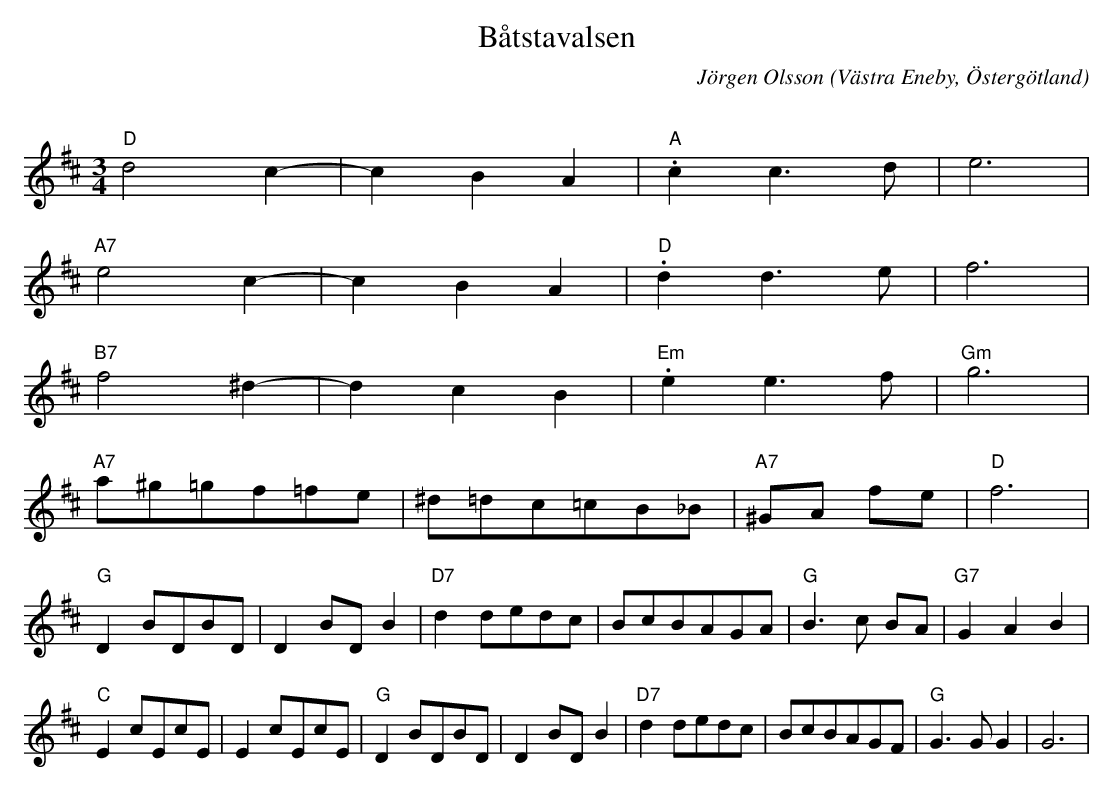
X:1
T:Båtstavalsen
C:Jörgen Olsson
O:Västra Eneby, Östergötland
Q:160
M:3/4
L:1/8
K:D
"D"d4 c2-|c2B2A2 |"A".c2 c3 d|e6 |
"A7" e4 c2-|c2B2A2 |"D".d2 d3 e|f6 |
"B7"f4 ^d2-|d2c2B2 |"Em".e2 e3 f|"Gm"g6 |
"A7" a^g=gf=fe|^d=dc=cB_B|"A7"? ^GA fe|"D"f6 |
"G" D2 BDBD |D2 BD B2 |"D7"d2 dedc| BcBAGA|"G"B3 c BA|"G7" G2A2B2|
"C"E2 cEcE |E2 cEcE|"G" D2 BDBD |D2 BD B2 |"D7"d2 dedc| BcBAGF|"G" G3 G G2| G6 |
